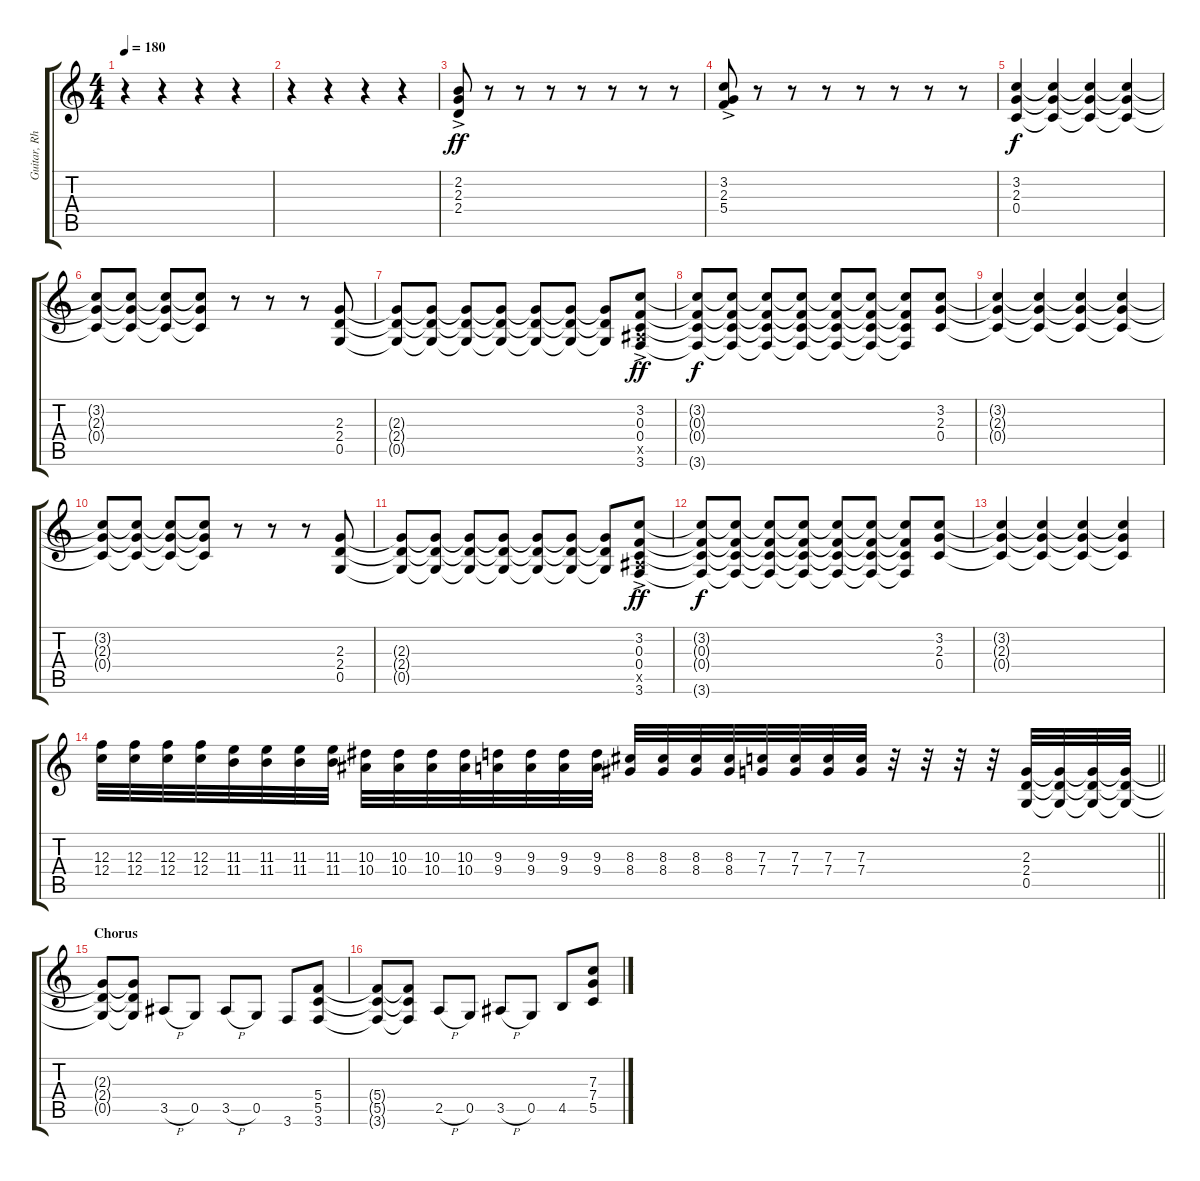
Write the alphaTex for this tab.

\track ("Guitar, Rhythm 2" "Guitar, Rh") {instrument distortionguitar}
\staff {score tabs}
\tuning (D4 A3 F3 C3 G2 D2) {hide}
\ts (4 4)
\tempo 180
\clef g2
\ks c
r.4{dy ff} r.4 r.4 r.4 |
r.4 r.4 r.4 r.4 |
(2.2 2.3{ac} 2.4{ac}).8 r.8 r.8 r.8 r.8 r.8 r.8 r.8 |
(3.2{ac} 2.3{ac} 5.4{ac}).8 r.8 r.8 r.8 r.8 r.8 r.8 r.8 |
(3.2 2.3 0.4).4{dy f} (3.2{t} 2.3{t} 0.4{t}).4 (3.2{t} 2.3{t} 0.4{t}).4 (3.2{t} 2.3{t} 0.4{t}).4 |
(3.2{t} 2.3{t} 0.4{t}).8 (3.2{t} 2.3{t} 0.4{t}).8 (3.2{t} 2.3{t} 0.4{t}).8 (3.2{t} 2.3{t} 0.4{t}).8 r.8 r.8 r.8 (2.3 2.4 0.5).8 |
(2.3{t} 2.4{t} 0.5{t}).8 (2.3{t} 2.4{t} 0.5{t}).8 (2.3{t} 2.4{t} 0.5{t}).8 (2.3{t} 2.4{t} 0.5{t}).8 (2.3{t} 2.4{t} 0.5{t}).8 (2.3{t} 2.4{t} 0.5{t}).8 (2.3{t} 2.4{t} 0.5{t}).8 (3.2{ac} 0.3{ac} 0.4{ac} 3.5{ac x} 3.6{ac}).8{dy ff} |
(3.2{t} 0.3{t} 0.4{t} 3.6{t}).8{dy f} (3.2{t} 0.3{t} 0.4{t} 3.6{t}).8 (3.2{t} 0.3{t} 0.4{t} 3.6{t}).8 (3.2{t} 0.3{t} 0.4{t} 3.6{t}).8 (3.2{t} 0.3{t} 0.4{t} 3.6{t}).8 (3.2{t} 0.3{t} 0.4{t} 3.6{t}).8 (3.2{t} 0.3{t} 0.4{t} 3.6{t}).8 (3.2 2.3 0.4).8 |
(3.2{t} 2.3{t} 0.4{t}).4 (3.2{t} 2.3{t} 0.4{t}).4 (3.2{t} 2.3{t} 0.4{t}).4 (3.2{t} 2.3{t} 0.4{t}).4 |
(3.2{t} 2.3{t} 0.4{t}).8 (3.2{t} 2.3{t} 0.4{t}).8 (3.2{t} 2.3{t} 0.4{t}).8 (3.2{t} 2.3{t} 0.4{t}).8 r.8 r.8 r.8 (2.3 2.4 0.5).8 |
(2.3{t} 2.4{t} 0.5{t}).8 (2.3{t} 2.4{t} 0.5{t}).8 (2.3{t} 2.4{t} 0.5{t}).8 (2.3{t} 2.4{t} 0.5{t}).8 (2.3{t} 2.4{t} 0.5{t}).8 (2.3{t} 2.4{t} 0.5{t}).8 (2.3{t} 2.4{t} 0.5{t}).8 (3.2{ac} 0.3{ac} 0.4{ac} 3.5{ac x} 3.6{ac}).8{dy ff} |
(3.2{t} 0.3{t} 0.4{t} 3.6{t}).8{dy f} (3.2{t} 0.3{t} 0.4{t} 3.6{t}).8 (3.2{t} 0.3{t} 0.4{t} 3.6{t}).8 (3.2{t} 0.3{t} 0.4{t} 3.6{t}).8 (3.2{t} 0.3{t} 0.4{t} 3.6{t}).8 (3.2{t} 0.3{t} 0.4{t} 3.6{t}).8 (3.2{t} 0.3{t} 0.4{t} 3.6{t}).8 (3.2 2.3 0.4).8 |
(3.2{t} 2.3{t} 0.4{t}).4 (3.2{t} 2.3{t} 0.4{t}).4 (3.2{t} 2.3{t} 0.4{t}).4 (3.2{t} 2.3{t} 0.4{t}).4 |
\barLineRight lightlight
(12.3 12.4).32{instrument guitarfretnoise} (12.3 12.4).32 (12.3 12.4).32 (12.3 12.4).32 (11.3 11.4).32 (11.3 11.4).32 (11.3 11.4).32 (11.3 11.4).32 (10.3 10.4).32 (10.3 10.4).32 (10.3 10.4).32 (10.3 10.4).32 (9.3 9.4).32 (9.3 9.4).32 (9.3 9.4).32 (9.3 9.4).32 (8.3 8.4).32 (8.3 8.4).32 (8.3 8.4).32 (8.3 8.4).32 (7.3 7.4).32 (7.3 7.4).32 (7.3 7.4).32 (7.3 7.4).32 r.32 r.32 r.32 r.32 (2.3 2.4 0.5).32{instrument distortionguitar} (2.3{t} 2.4{t} 0.5{t}).32 (2.3{t} 2.4{t} 0.5{t}).32 (2.3{t} 2.4{t} 0.5{t}).32 |
\section ("" "Chorus")
(2.3{t} 2.4{t} 0.5{t}).8 (2.3{t} 2.4{t} 0.5{t}).8 3.5{h}.8 0.5.8 3.5{h}.8 0.5.8 3.6.8 (5.4 5.5 3.6).8 |
(5.4{t} 5.5{t} 3.6{t}).8 (5.4{t} 5.5{t} 3.6{t}).8 2.5{h}.8 0.5.8 3.5{h}.8 0.5.8 4.5.8 (7.3 7.4 5.5).8
